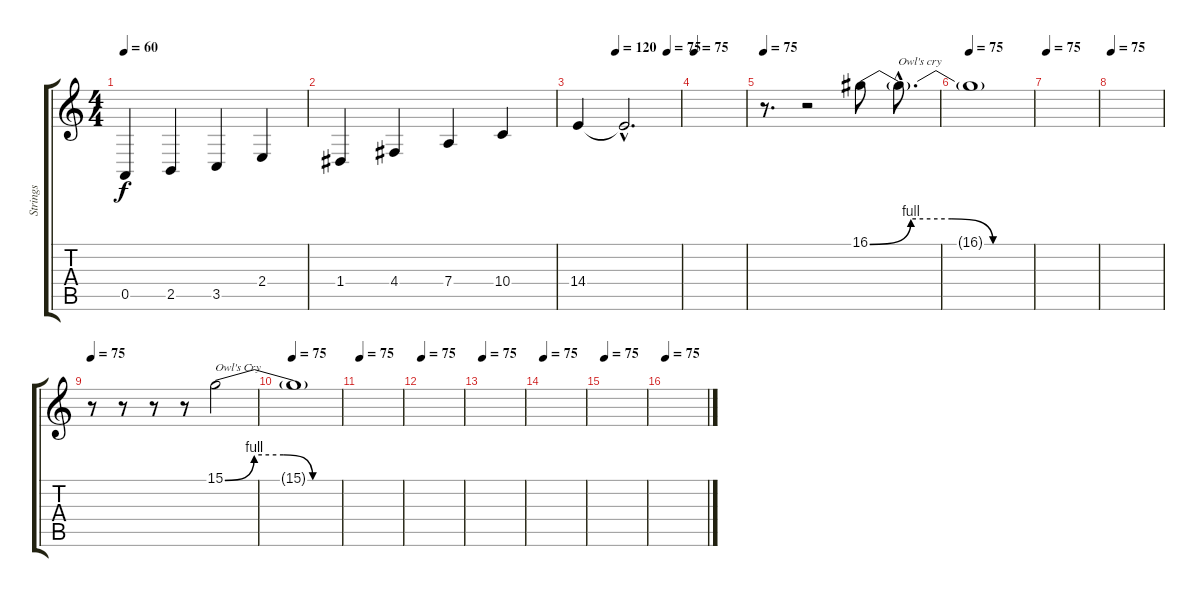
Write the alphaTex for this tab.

\track ("Strings" "Strings") {instrument stringensemble1}
\staff {score tabs}
\tuning (E4 B3 G3 D3 A2 E2) {hide}
\ts (4 4)
\tempo 60
\clef g2
\ks c
0.5.4{dy f} 2.5.4 3.5.4 2.4.4 |
1.4.4 4.4.4 7.4.4 10.4.4 |
\tempo (120 0.375)
\tempo (75 0.875)
14.4.4 14.4{hac t}.2{d} |
\tempo 75
|
\tempo 75
r.8{d volume 14 instrument ocarina} r.2 16.1{be (custom 0 0 15 4 30 4 45 0 60 0)}.8 16.1{hac t}.8{d txt "Owl's cry"} |
\tempo 75
16.1{t}.1 |
\tempo 75
|
\tempo 75
|
\tempo 75
r.8 r.8 r.8 r.8 15.1{be (custom 0 0 15 4 30 4 45 0 60 0)}.2{txt "Owl's Cry" instrument ocarina} |
\tempo 75
15.1{t}.1 |
\tempo 75
|
\tempo 75
|
\tempo 75
|
\tempo 75
|
\tempo 75
|
\tempo 75
